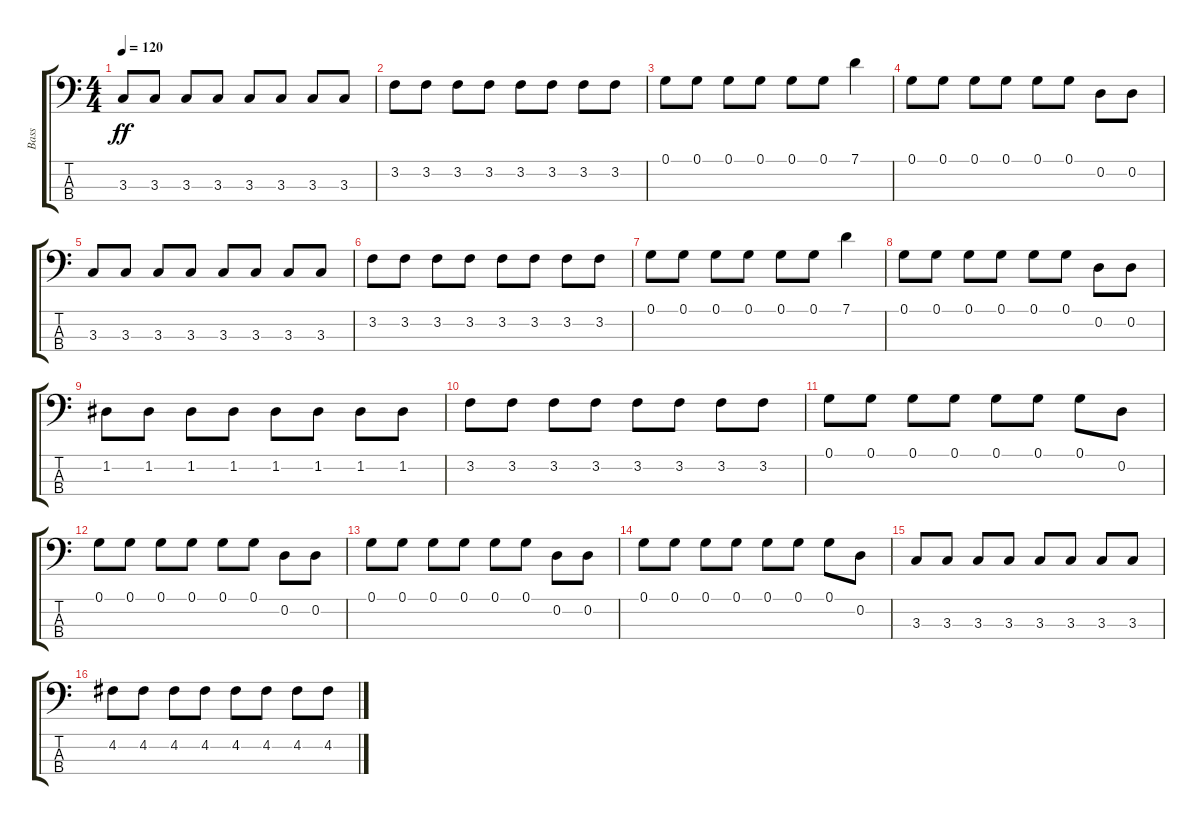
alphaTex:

\track ("Bass" "Bass") {instrument electricbassfinger}
\staff {score tabs}
\tuning (G2 D2 A1 E1) {hide}
\ts (4 4)
\tempo 120
\clef f4
\ks c
3.3.8{dy ff} 3.3.8 3.3.8 3.3.8 3.3.8 3.3.8 3.3.8 3.3.8 |
3.2.8 3.2.8 3.2.8 3.2.8 3.2.8 3.2.8 3.2.8 3.2.8 |
0.1.8 0.1.8 0.1.8 0.1.8 0.1.8 0.1.8 7.1.4{volume 15} |
0.1.8{volume 15} 0.1.8{volume 15} 0.1.8{volume 15} 0.1.8 0.1.8 0.1.8 0.2.8 0.2.8 |
3.3.8 3.3.8 3.3.8 3.3.8 3.3.8 3.3.8 3.3.8 3.3.8 |
3.2.8 3.2.8 3.2.8 3.2.8 3.2.8 3.2.8 3.2.8 3.2.8 |
0.1.8 0.1.8 0.1.8 0.1.8 0.1.8 0.1.8 7.1.4{volume 15} |
0.1.8{volume 15} 0.1.8{volume 15} 0.1.8{volume 15} 0.1.8 0.1.8 0.1.8 0.2.8 0.2.8 |
1.2.8 1.2.8 1.2.8 1.2.8 1.2.8 1.2.8 1.2.8 1.2.8 |
3.2.8 3.2.8 3.2.8 3.2.8 3.2.8 3.2.8 3.2.8 3.2.8 |
0.1.8 0.1.8 0.1.8 0.1.8 0.1.8 0.1.8 0.1.8 0.2.8{volume 15} |
0.1.8{volume 15} 0.1.8{volume 15} 0.1.8{volume 15} 0.1.8 0.1.8 0.1.8 0.2.8 0.2.8 |
0.1.8 0.1.8 0.1.8 0.1.8 0.1.8 0.1.8 0.2.8 0.2.8 |
0.1.8 0.1.8 0.1.8 0.1.8 0.1.8 0.1.8 0.1.8 0.2.8 |
3.3.8 3.3.8 3.3.8 3.3.8 3.3.8 3.3.8 3.3.8 3.3.8 |
4.2.8 4.2.8 4.2.8 4.2.8 4.2.8 4.2.8 4.2.8 4.2.8
